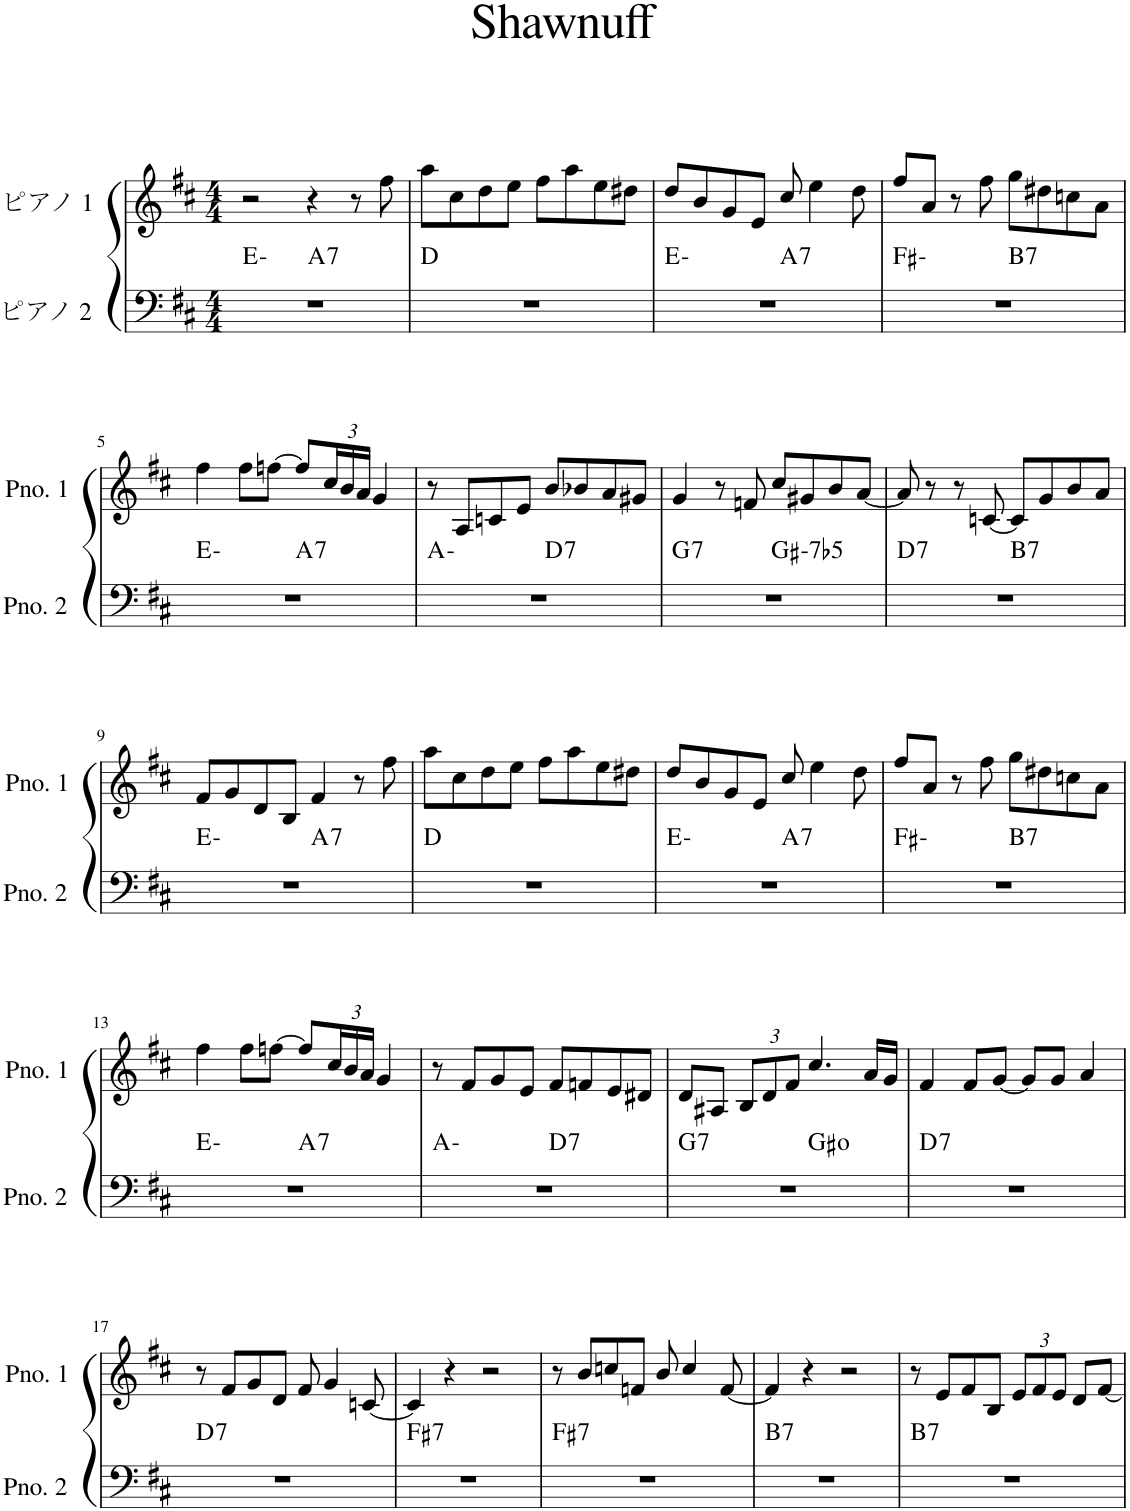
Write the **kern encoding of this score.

**kern	**harte	**kern
*part2	*part2	*part1
*staff2	*	*staff1
*I"ピアノ 2	*	*I"ピアノ 1
*clefF4	*	*clefG2
*k[f#c#]	*	*k[f#c#]
*M4/4	*	*M4/4
=1	=1	=1
*^	*	*
1r	2ryy	E:min	2r
!	!	!LO:H:kt=7	!
.	2ryy	A:7	4r
.	.	.	8r
.	.	.	8ff#\
*v	*v	*	*
=2	=2	=2
1r	D:maj	8aa\L
.	.	8cc#\
.	.	8dd\
.	.	8ee\J
.	.	8ff#\L
.	.	8aa\
.	.	8ee\
.	.	8dd#X\J
=3	=3	=3
*^	*	*
1r	2ryy	E:min	8dd/L
.	.	.	8b/
.	.	.	8g/
.	.	.	8e/J
!	!	!LO:H:kt=7	!
.	2ryy	A:7	8cc#/
.	.	.	4ee\
.	.	.	8dd\
=4	=4	=4	=4
1r	2ryy	F#:min	8ff#/L
.	.	.	8a/J
.	.	.	8r
.	.	.	8ff#\
!	!	!LO:H:kt=7	!
.	2ryy	B:7	8gg\L
.	.	.	8dd#X\
.	.	.	8ccn\
.	.	.	8a\J
!!LO:LB:g=z
=5	=5	=5	=5
1r	2ryy	E:min	4ff#\
.	.	.	8ff#\L
.	.	.	[8ffn\J
!	!	!LO:H:kt=7	!
.	2ryy	A:7	8ff/L]
*	*	*	*Xbrackettup
.	.	.	24cc#/L
.	.	.	24b/
.	.	.	24a/JJ
.	.	.	4g/
=6	=6	=6	=6
1r	2ryy	A:min	8r
.	.	.	8A/L
.	.	.	8cn/
.	.	.	8e/J
!	!	!LO:H:kt=7	!
.	2ryy	D:7	8b/L
.	.	.	8b-X/
.	.	.	8a/
.	.	.	8g#X/J
=7	=7	=7	=7
!	!	!LO:H:kt=7	!
1r	2ryy	G:7	4g/
.	.	.	8r
.	.	.	8fn/
!	!	!LO:H:kt=-7b5	!
.	2ryy	G#:hdim7	8cc#/L
.	.	.	8g#X/
.	.	.	8b/
.	.	.	[8a/J
=8	=8	=8	=8
!	!	!LO:H:kt=7	!
1r	2ryy	D:7	8a/]
.	.	.	8r
.	.	.	8r
.	.	.	[8cn/
!	!	!LO:H:kt=7	!
.	2ryy	B:7	8c/L]
.	.	.	8g/
.	.	.	8b/
.	.	.	8a/J
!!LO:LB:g=z
=9	=9	=9	=9
1r	2ryy	E:min	8f#/L
.	.	.	8g/
.	.	.	8d/
.	.	.	8B/J
!	!	!LO:H:kt=7	!
.	2ryy	A:7	4f#/
.	.	.	8r
.	.	.	8ff#\
*v	*v	*	*
=10	=10	=10
1r	D:maj	8aa\L
.	.	8cc#\
.	.	8dd\
.	.	8ee\J
.	.	8ff#\L
.	.	8aa\
.	.	8ee\
.	.	8dd#X\J
=11	=11	=11
*^	*	*
1r	2ryy	E:min	8dd/L
.	.	.	8b/
.	.	.	8g/
.	.	.	8e/J
!	!	!LO:H:kt=7	!
.	2ryy	A:7	8cc#/
.	.	.	4ee\
.	.	.	8dd\
=12	=12	=12	=12
1r	2ryy	F#:min	8ff#/L
.	.	.	8a/J
.	.	.	8r
.	.	.	8ff#\
!	!	!LO:H:kt=7	!
.	2ryy	B:7	8gg\L
.	.	.	8dd#X\
.	.	.	8ccn\
.	.	.	8a\J
!!LO:LB:g=z
=13	=13	=13	=13
1r	2ryy	E:min	4ff#\
.	.	.	8ff#\L
.	.	.	[8ffn\J
!	!	!LO:H:kt=7	!
.	2ryy	A:7	8ff/L]
.	.	.	24cc#/L
.	.	.	24b/
.	.	.	24a/JJ
.	.	.	4g/
=14	=14	=14	=14
1r	2ryy	A:min	8r
.	.	.	8f#/L
.	.	.	8g/
.	.	.	8e/J
!	!	!LO:H:kt=7	!
.	2ryy	D:7	8f#/L
.	.	.	8fn/
.	.	.	8e/
.	.	.	8d#X/J
=15	=15	=15	=15
!	!	!LO:H:kt=7	!
1r	2ryy	G:7	8d/L
.	.	.	8A#X/J
.	.	.	12B/L
.	.	.	12d/
.	.	.	12f#/J
.	2ryy	G#:dim	4.cc#/
.	.	.	16a/LL
.	.	.	16g/JJ
=16	=16	=16	=16
!	!	!LO:H:kt=7	!
*v	*v	*	*
1r	D:7	4f#/
.	.	8f#/L
.	.	[8g/J
.	.	8g/L]
.	.	8g/J
.	.	4a/
!!LO:LB:g=z
=17	=17	=17
!	!LO:H:kt=7	!
1r	D:7	8r
.	.	8f#/L
.	.	8g/
.	.	8d/J
.	.	8f#/
.	.	4g/
.	.	[8cn/
=18	=18	=18
!	!LO:H:kt=7	!
1r	F#:7	4c/]
.	.	4r
.	.	2r
=19	=19	=19
!	!LO:H:kt=7	!
1r	F#:7	8r
.	.	8b/L
.	.	8ccn/
.	.	8fn/J
.	.	8b/
.	.	4cc/
.	.	[8f/
=20	=20	=20
!	!LO:H:kt=7	!
1r	B:7	4f/]
.	.	4r
.	.	2r
=21	=21	=21
!	!LO:H:kt=7	!
1r	B:7	8r
.	.	8e/L
.	.	8f#/
.	.	8B/J
.	.	12e/L
.	.	12f#/
.	.	12e/J
.	.	8d/L
.	.	[8f#/J
=	=	=
*-	*-	*-
